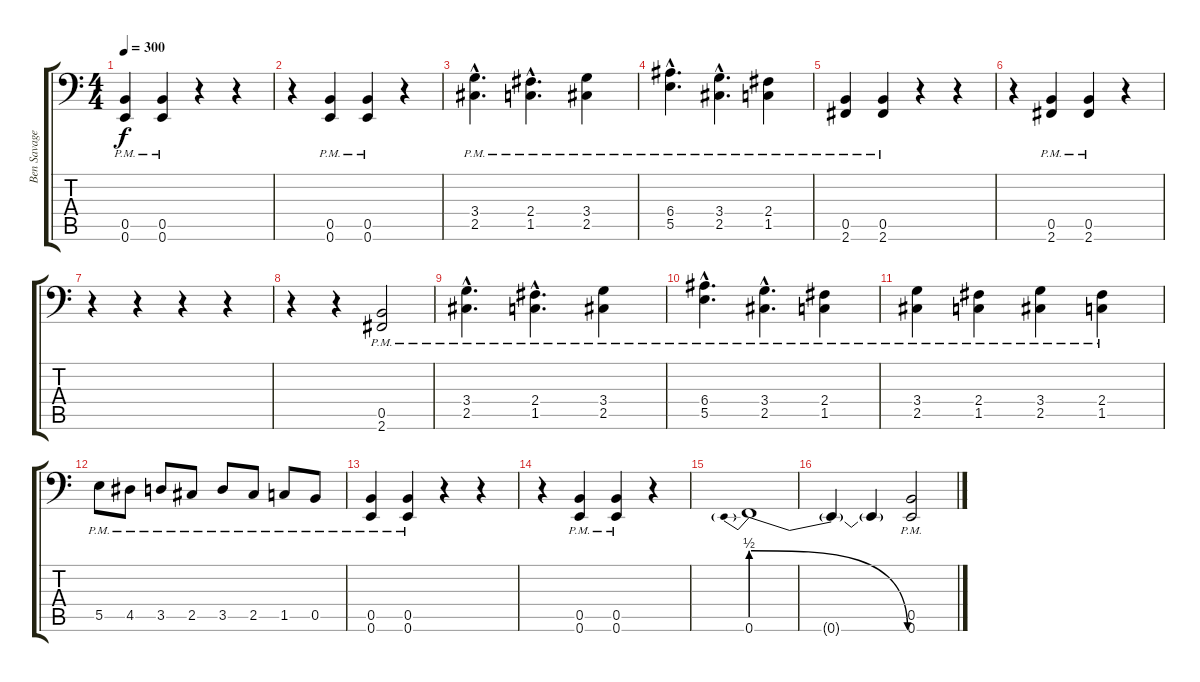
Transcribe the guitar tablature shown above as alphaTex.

\track ("Ben Savage (8-String)" "Ben Savage") {instrument distortionguitar}
\staff {score tabs}
\tuning (Gb3 Db3 A2 E2 B1 E1) {hide}
\ts (4 4)
\tempo 300
\clef f4
\ks c
(0.5{pm} 0.6{pm}).4{dy f} (0.5{pm} 0.6{pm}).4 r.4 r.4 |
r.4 (0.5{pm} 0.6{pm}).4 (0.5{pm} 0.6{pm}).4 r.4 |
(3.4{hac pm} 2.5{hac pm}).4{d} (2.4{hac pm} 1.5{hac pm}).4{d} (3.4{pm} 2.5{pm}).4 |
(6.4{hac pm} 5.5{hac pm}).4{d} (3.4{hac pm} 2.5{hac pm}).4{d} (2.4{pm} 1.5{pm}).4 |
(0.5{pm} 2.6{pm}).4 (0.5{pm} 2.6{pm}).4 r.4 r.4 |
r.4 (0.5{pm} 2.6{pm}).4 (0.5{pm} 2.6).4 r.4 |
r.4 r.4 r.4 r.4 |
r.4 r.4 (0.5{pm} 2.6{pm}).2 |
(3.4{hac pm} 2.5{hac pm}).4{d} (2.4{hac pm} 1.5{hac pm}).4{d} (3.4{pm} 2.5{pm}).4 |
(6.4{hac pm} 5.5{hac pm}).4{d} (3.4{hac pm} 2.5{hac pm}).4{d} (2.4{pm} 1.5{pm}).4 |
(3.4{pm} 2.5{pm}).4 (2.4{pm} 1.5{pm}).4 (3.4{pm} 2.5{pm}).4 (2.4{pm} 1.5{pm}).4 |
5.5{pm}.8 4.5{pm}.8 3.5{pm}.8 2.5{pm}.8 3.5{pm}.8 2.5{pm}.8 1.5{pm}.8 0.5{pm}.8 |
(0.5{pm} 0.6{pm}).4 (0.5{pm} 0.6{pm}).4 r.4 r.4 |
r.4 (0.5{pm} 0.6{pm}).4 (0.5{pm} 0.6).4 r.4 |
0.6{be (prebendrelease 0 2 60 0)}.1 |
0.6{t}.4 0.6{t}.4 (0.5{pm} 0.6{pm}).2
